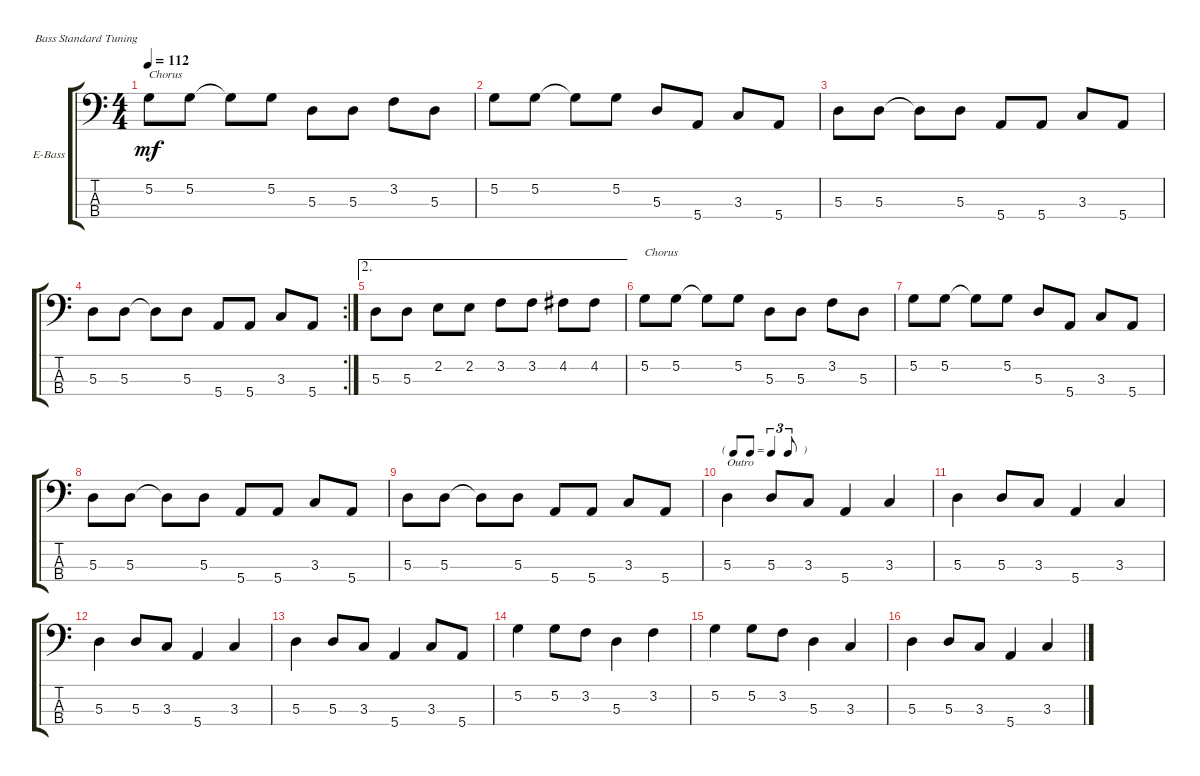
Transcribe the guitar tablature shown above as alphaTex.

\defaultSystemsLayout 4
\bracketExtendMode groupsimilarinstruments
\firstSystemTrackNameOrientation horizontal
\otherSystemsTrackNameOrientation horizontal
\track ("Electric Bass" "E-Bass") {instrument electricbassfinger}
\staff {score tabs}
\tuning (G2 D2 A1 E1)
\ts (4 4)
\tempo 112
\clef f4
\ks c
5.2.8{txt "Chorus" dy mf} 5.2.8 5.2{t}.8 5.2.8 5.3.8 5.3.8 3.2.8 5.3.8 |
5.2.8 5.2.8 5.2{t}.8 5.2.8 5.3.8 5.4.8 3.3.8 5.4.8 |
5.3.8 5.3.8 5.3{t}.8 5.3.8 5.4.8 5.4.8 3.3.8 5.4.8 |
\rc 2
5.3.8 5.3.8 5.3{t}.8 5.3.8 5.4.8 5.4.8 3.3.8 5.4.8 |
\ae 2
5.3.8 5.3.8 2.2.8 2.2.8 3.2.8 3.2.8 4.2.8 4.2.8 |
5.2.8{txt "Chorus"} 5.2.8 5.2{t}.8 5.2.8 5.3.8 5.3.8 3.2.8 5.3.8 |
5.2.8 5.2.8 5.2{t}.8 5.2.8 5.3.8 5.4.8 3.3.8 5.4.8 |
5.3.8 5.3.8 5.3{t}.8 5.3.8 5.4.8 5.4.8 3.3.8 5.4.8 |
5.3.8 5.3.8 5.3{t}.8 5.3.8 5.4.8 5.4.8 3.3.8 5.4.8 |
\tf triplet8th
5.3.4{txt "Outro"} 5.3.8 3.3.8 5.4.4 3.3.4 |
5.3.4 5.3.8 3.3.8 5.4.4 3.3.4 |
5.3.4 5.3.8 3.3.8 5.4.4 3.3.4 |
5.3.4 5.3.8 3.3.8 5.4.4 3.3.8 5.4.8 |
5.2.4 5.2.8 3.2.8 5.3.4 3.2.4 |
5.2.4 5.2.8 3.2.8 5.3.4 3.3.4 |
5.3.4 5.3.8 3.3.8 5.4.4 3.3.4
